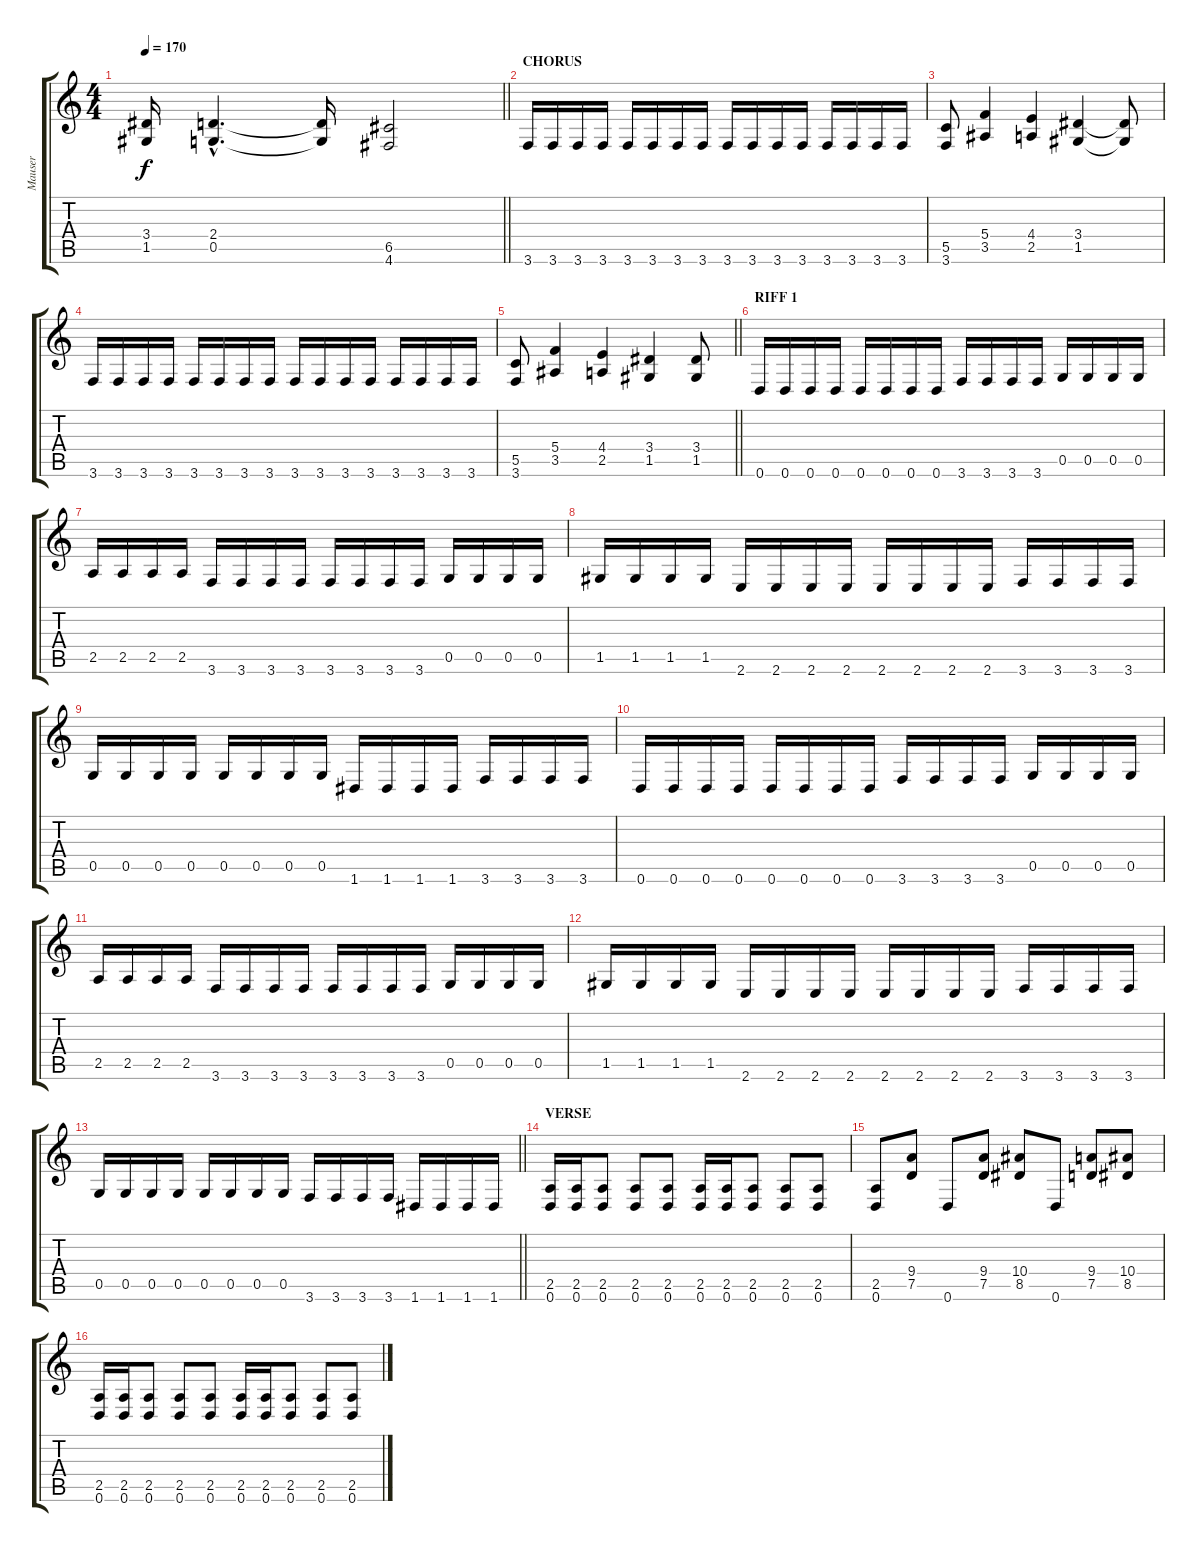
\track ("Mauser" "Mauser") {instrument electricguitarjazz}
\staff {score tabs}
\tuning (D4 A3 F3 C3 G2 D2) {hide}
\ts (4 4)
\tempo 170
\clef g2
\barLineRight lightlight
\ks c
(3.4{t} 1.5{t}).16{dy f} (2.4{hac} 0.5{hac}).4{d} (2.4{t} 0.5{t}).16 (6.5 4.6).2 |
\section ("" "CHORUS")
3.6.16 3.6.16 3.6.16 3.6.16 3.6.16 3.6.16 3.6.16 3.6.16 3.6.16 3.6.16 3.6.16 3.6.16 3.6.16 3.6.16 3.6.16 3.6.16 |
(5.5 3.6).8 (5.4 3.5).4 (4.4 2.5).4 (3.4 1.5).4 (3.4{t} 1.5{t}).8 |
3.6.16 3.6.16 3.6.16 3.6.16 3.6.16 3.6.16 3.6.16 3.6.16 3.6.16 3.6.16 3.6.16 3.6.16 3.6.16 3.6.16 3.6.16 3.6.16 |
\barLineRight lightlight
(5.5 3.6).8 (5.4 3.5).4 (4.4 2.5).4 (3.4 1.5).4 (3.4 1.5).8 |
\section ("" "RIFF 1")
0.6.16 0.6.16 0.6.16 0.6.16 0.6.16 0.6.16 0.6.16 0.6.16 3.6.16 3.6.16 3.6.16 3.6.16 0.5.16 0.5.16 0.5.16 0.5.16 |
2.5.16 2.5.16 2.5.16 2.5.16 3.6.16 3.6.16 3.6.16 3.6.16 3.6.16 3.6.16 3.6.16 3.6.16 0.5.16 0.5.16 0.5.16 0.5.16 |
1.5.16 1.5.16 1.5.16 1.5.16 2.6.16 2.6.16 2.6.16 2.6.16 2.6.16 2.6.16 2.6.16 2.6.16 3.6.16 3.6.16 3.6.16 3.6.16 |
0.5.16 0.5.16 0.5.16 0.5.16 0.5.16 0.5.16 0.5.16 0.5.16 1.6.16 1.6.16 1.6.16 1.6.16 3.6.16 3.6.16 3.6.16 3.6.16 |
0.6.16 0.6.16 0.6.16 0.6.16 0.6.16 0.6.16 0.6.16 0.6.16 3.6.16 3.6.16 3.6.16 3.6.16 0.5.16 0.5.16 0.5.16 0.5.16 |
2.5.16 2.5.16 2.5.16 2.5.16 3.6.16 3.6.16 3.6.16 3.6.16 3.6.16 3.6.16 3.6.16 3.6.16 0.5.16 0.5.16 0.5.16 0.5.16 |
1.5.16 1.5.16 1.5.16 1.5.16 2.6.16 2.6.16 2.6.16 2.6.16 2.6.16 2.6.16 2.6.16 2.6.16 3.6.16 3.6.16 3.6.16 3.6.16 |
\barLineRight lightlight
0.5.16 0.5.16 0.5.16 0.5.16 0.5.16 0.5.16 0.5.16 0.5.16 3.6.16 3.6.16 3.6.16 3.6.16 1.6.16 1.6.16 1.6.16 1.6.16 |
\section ("" "VERSE")
(2.5 0.6).16 (2.5 0.6).16 (2.5 0.6).8 (2.5 0.6).8 (2.5 0.6).8 (2.5 0.6).16 (2.5 0.6).16 (2.5 0.6).8 (2.5 0.6).8 (2.5 0.6).8 |
(2.5 0.6).8 (9.4 7.5).8 0.6.8 (9.4 7.5).8 (10.4 8.5).8 0.6.8 (9.4 7.5).8 (10.4 8.5).8 |
(2.5 0.6).16 (2.5 0.6).16 (2.5 0.6).8 (2.5 0.6).8 (2.5 0.6).8 (2.5 0.6).16 (2.5 0.6).16 (2.5 0.6).8 (2.5 0.6).8 (2.5 0.6).8
